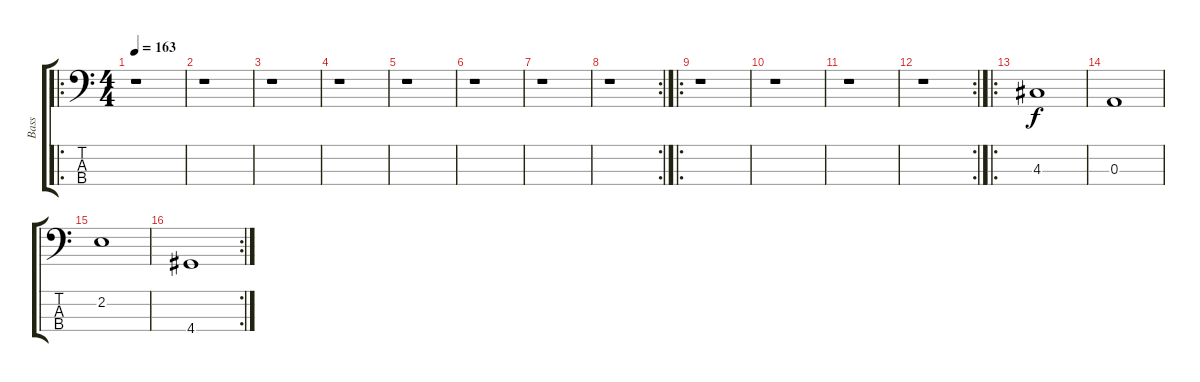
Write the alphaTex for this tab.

\track ("Bass" "Bass") {instrument electricbassfinger}
\staff {score tabs}
\tuning (G2 D2 A1 E1) {hide}
\ro
\ts (4 4)
\tempo 163
\clef f4
\ks c
r.1{dy f volume 13 instrument electricbassfinger} |
r.1 |
r.1 |
r.1 |
r.1 |
r.1 |
r.1 |
\rc 2
r.1 |
\ro
r.1 |
r.1 |
r.1 |
\rc 2
r.1 |
\ro
4.3.1 |
0.3.1 |
2.2.1 |
\rc 2
4.4.1
